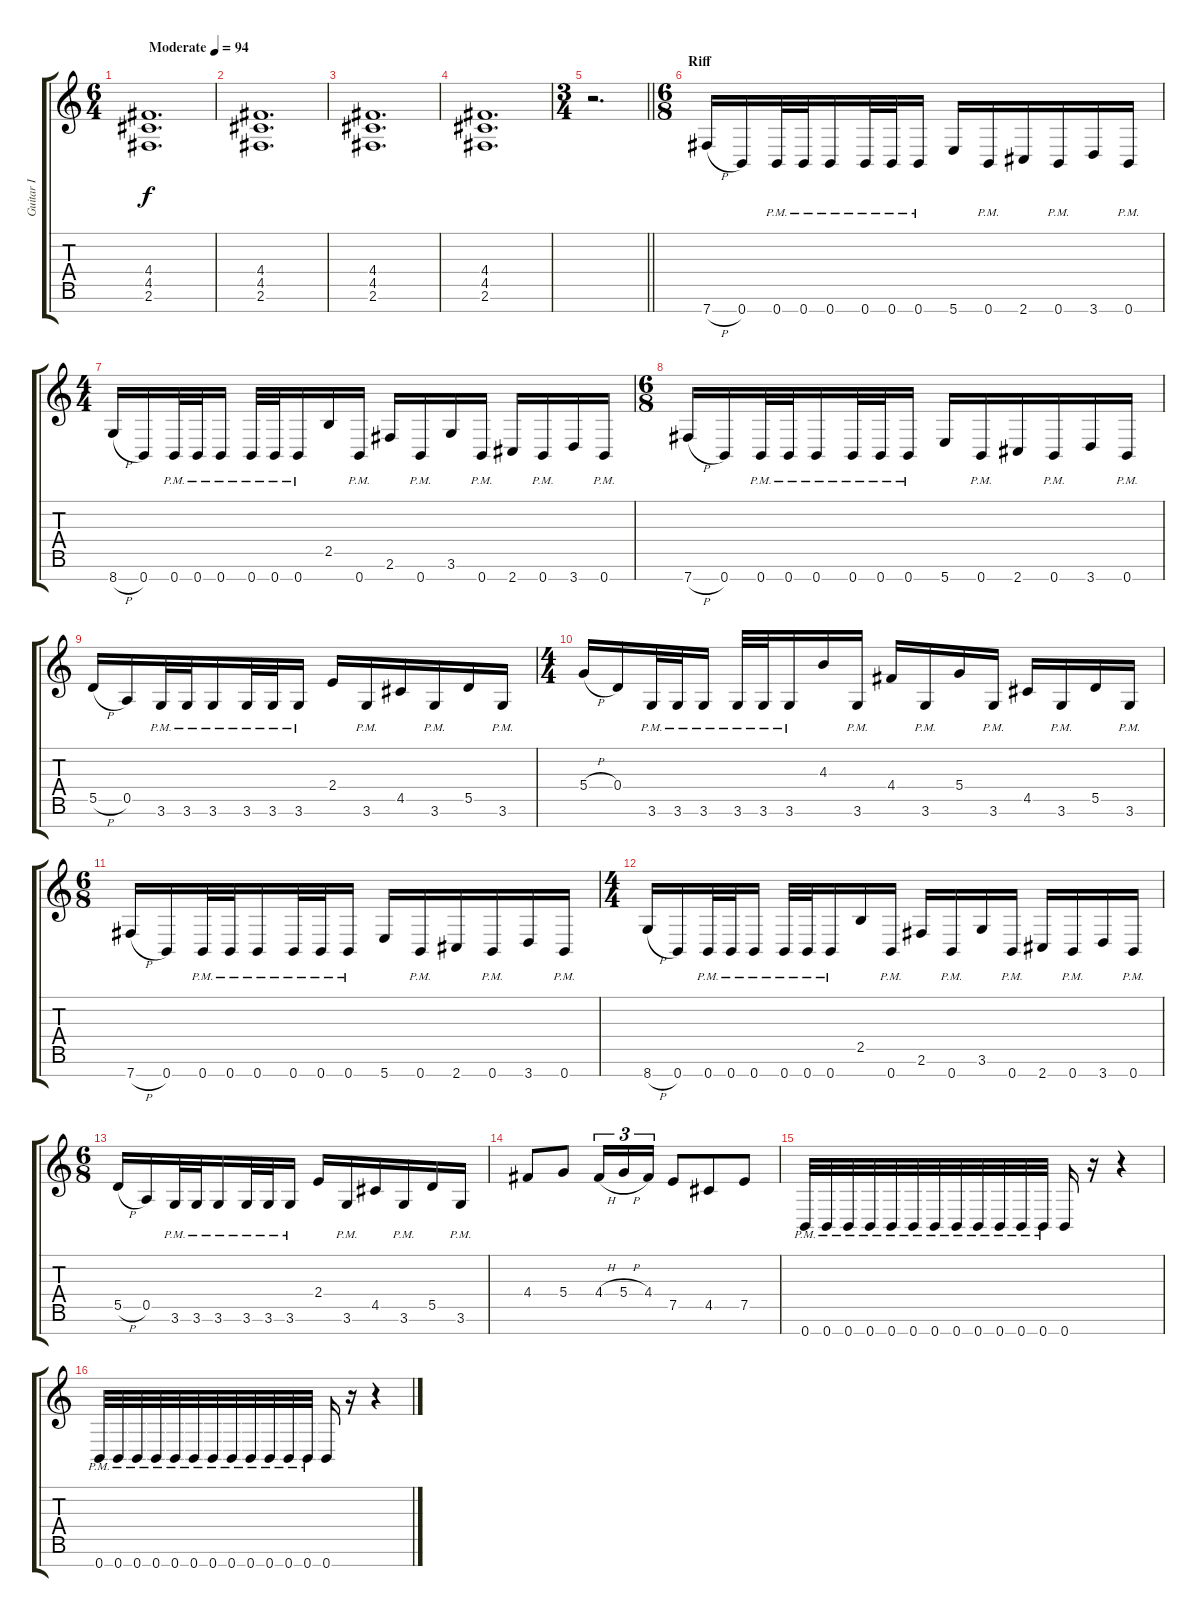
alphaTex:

\track ("Guitar I" "Guitar I") {instrument distortionguitar}
\staff {score tabs}
\tuning (E4 B3 G3 D3 A2 E2 B1) {hide}
\ts (6 4)
\tempo (94 "Moderate")
\clef g2
\ks c
(4.4 4.5 2.6).1{d dy f instrument distortionguitar} |
(4.4 4.5 2.6).1{d} |
(4.4 4.5 2.6).1{d} |
(4.4 4.5 2.6).1{d} |
\ts (3 4)
\barLineRight lightlight
r.2{d} |
\ts (6 8)
\section ("" "Riff")
7.7{h}.16 0.7.16 0.7{pm}.32 0.7{pm}.32 0.7{pm}.16 0.7{pm}.32 0.7{pm}.32 0.7{pm}.16 5.7.16 0.7{pm}.16 2.7.16 0.7{pm}.16 3.7.16 0.7{pm}.16 |
\ts (4 4)
8.7{h}.16 0.7.16 0.7{pm}.32 0.7{pm}.32 0.7{pm}.16 0.7{pm}.32 0.7{pm}.32 0.7{pm}.16 2.5.16 0.7{pm}.16 2.6.16 0.7{pm}.16 3.6.16 0.7{pm}.16 2.7.16 0.7{pm}.16 3.7.16 0.7{pm}.16 |
\ts (6 8)
7.7{h}.16 0.7.16 0.7{pm}.32 0.7{pm}.32 0.7{pm}.16 0.7{pm}.32 0.7{pm}.32 0.7{pm}.16 5.7.16 0.7{pm}.16 2.7.16 0.7{pm}.16 3.7.16 0.7{pm}.16 |
5.5{h}.16 0.5.16 3.6{pm}.32 3.6{pm}.32 3.6{pm}.16 3.6{pm}.32 3.6{pm}.32 3.6{pm}.16 2.4.16 3.6{pm}.16 4.5.16 3.6{pm}.16 5.5.16 3.6{pm}.16 |
\ts (4 4)
5.4{h}.16 0.4.16 3.6{pm}.32 3.6{pm}.32 3.6{pm}.16 3.6{pm}.32 3.6{pm}.32 3.6{pm}.16 4.3.16 3.6{pm}.16 4.4.16 3.6{pm}.16 5.4.16 3.6{pm}.16 4.5.16 3.6{pm}.16 5.5.16 3.6{pm}.16 |
\ts (6 8)
7.7{h}.16 0.7.16 0.7{pm}.32 0.7{pm}.32 0.7{pm}.16 0.7{pm}.32 0.7{pm}.32 0.7{pm}.16 5.7.16 0.7{pm}.16 2.7.16 0.7{pm}.16 3.7.16 0.7{pm}.16 |
\ts (4 4)
8.7{h}.16 0.7.16 0.7{pm}.32 0.7{pm}.32 0.7{pm}.16 0.7{pm}.32 0.7{pm}.32 0.7{pm}.16 2.5.16 0.7{pm}.16 2.6.16 0.7{pm}.16 3.6.16 0.7{pm}.16 2.7.16 0.7{pm}.16 3.7.16 0.7{pm}.16 |
\ts (6 8)
5.5{h}.16 0.5.16 3.6{pm}.32 3.6{pm}.32 3.6{pm}.16 3.6{pm}.32 3.6{pm}.32 3.6{pm}.16 2.4.16 3.6{pm}.16 4.5.16 3.6{pm}.16 5.5.16 3.6{pm}.16 |
4.4.8 5.4.8 4.4{h}.16{tu (3 2)} 5.4{h}.16{tu (3 2)} 4.4.16{tu (3 2)} 7.5.8 4.5.8 7.5.8 |
0.7{pm}.32 0.7{pm}.32 0.7{pm}.32 0.7{pm}.32 0.7{pm}.32 0.7{pm}.32 0.7{pm}.32 0.7{pm}.32 0.7{pm}.32 0.7{pm}.32 0.7{pm}.32 0.7{pm}.32 0.7.16 r.16 r.4 |
0.7{pm}.32 0.7{pm}.32 0.7{pm}.32 0.7{pm}.32 0.7{pm}.32 0.7{pm}.32 0.7{pm}.32 0.7{pm}.32 0.7{pm}.32 0.7{pm}.32 0.7{pm}.32 0.7{pm}.32 0.7.16 r.16 r.4
